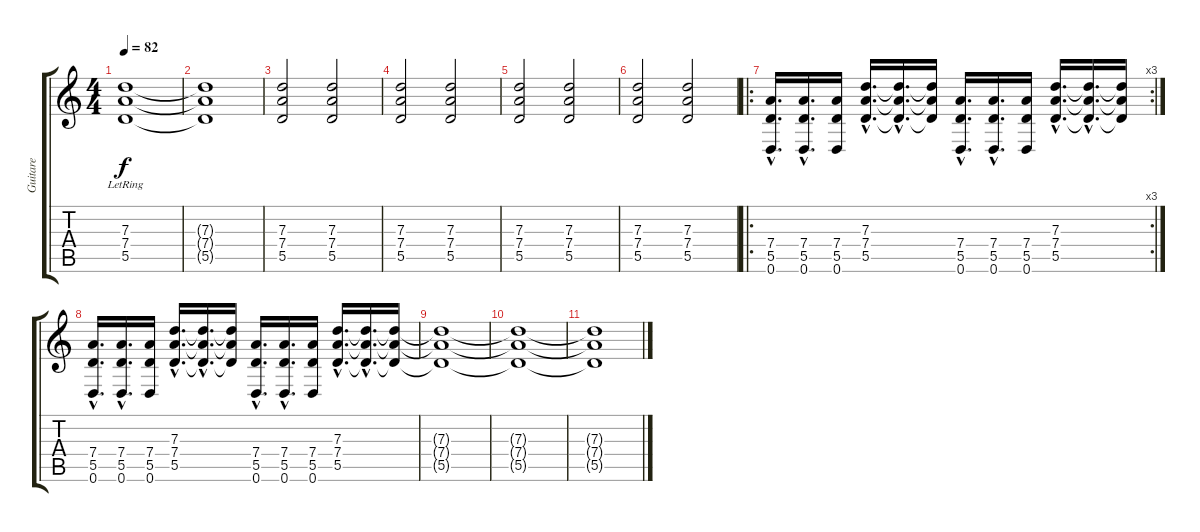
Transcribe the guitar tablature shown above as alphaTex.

\track ("Guitare" "Guitare") {instrument distortionguitar}
\staff {score tabs}
\tuning (E4 B3 G3 D3 A2 D2) {hide}
\ts (4 4)
\tempo 82
\clef g2
\ks c
(7.3{lr} 7.4{lr} 5.5{lr}).1{dy f} |
(7.3{t} 7.4{t} 5.5{t}).1 |
(7.3 7.4 5.5).2 (7.3 7.4 5.5).2 |
(7.3 7.4 5.5).2 (7.3 7.4 5.5).2 |
(7.3 7.4 5.5).2 (7.3 7.4 5.5).2 |
(7.3 7.4 5.5).2 (7.3 7.4 5.5).2 |
\ro
\rc 3
(7.4{hac} 5.5{hac} 0.6{hac}).16{d} (7.4{hac} 5.5{hac} 0.6{hac}).16{d} (7.4 5.5 0.6).16 (7.3{hac} 7.4{hac} 5.5{hac}).16{d} (7.3{hac t} 7.4{hac t} 5.5{hac t}).16{d} (7.3{t} 7.4{t} 5.5{t}).16 (7.4{hac} 5.5{hac} 0.6{hac}).16{d} (7.4{hac} 5.5{hac} 0.6{hac}).16{d} (7.4 5.5 0.6).16 (7.3{hac} 7.4{hac} 5.5{hac}).16{d} (7.3{hac t} 7.4{hac t} 5.5{hac t}).16{d} (7.3{t} 7.4{t} 5.5{t}).16 |
(7.4{hac} 5.5{hac} 0.6{hac}).16{d} (7.4{hac} 5.5{hac} 0.6{hac}).16{d} (7.4 5.5 0.6).16 (7.3{hac} 7.4{hac} 5.5{hac}).16{d} (7.3{hac t} 7.4{hac t} 5.5{hac t}).16{d} (7.3{t} 7.4{t} 5.5{t}).16 (7.4{hac} 5.5{hac} 0.6{hac}).16{d} (7.4{hac} 5.5{hac} 0.6{hac}).16{d} (7.4 5.5 0.6).16 (7.3{hac} 7.4{hac} 5.5{hac}).16{d} (7.3{hac t} 7.4{hac t} 5.5{hac t}).16{d} (7.3{t} 7.4{t} 5.5{t}).16 |
(7.3{t} 7.4{t} 5.5{t}).1 |
(7.3{t} 7.4{t} 5.5{t}).1 |
(7.3{t} 7.4{t} 5.5{t}).1
